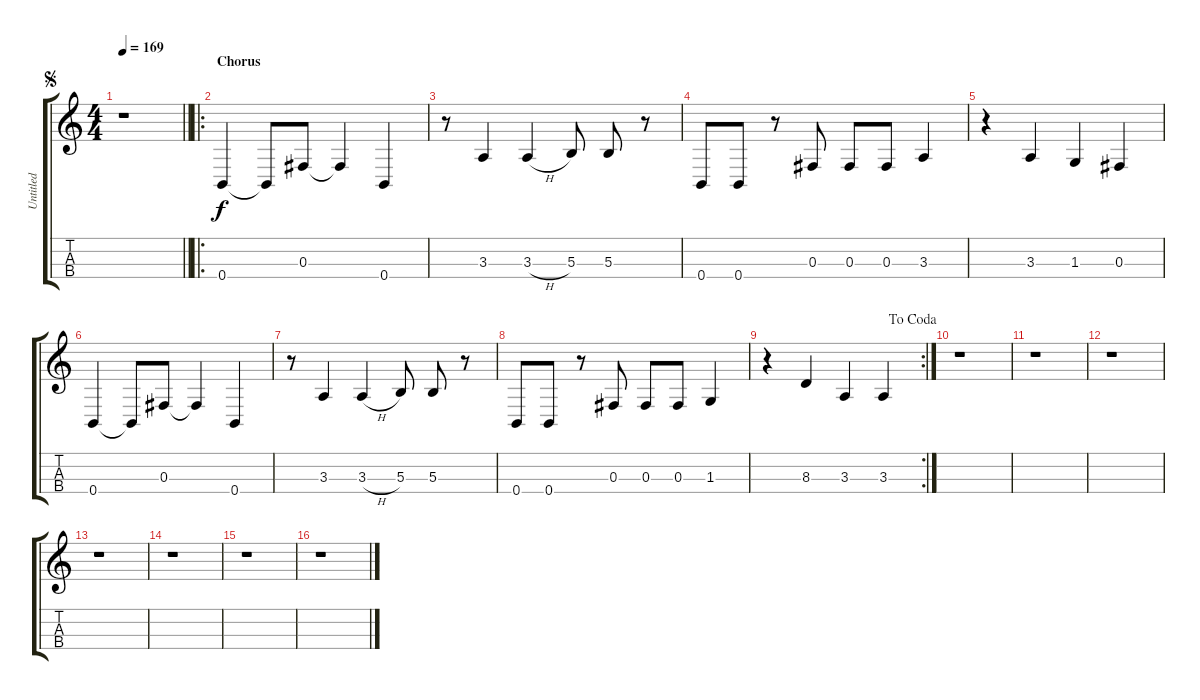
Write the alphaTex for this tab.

\track ("Untitled" "Untitled") {instrument electricbassfinger}
\staff {score tabs}
\tuning (E3 B2 Gb2 B1) {hide}
\ts (4 4)
\jump segno
\tempo 169
\clef g2
\barLineRight lightlight
\ks c
r.1{dy f} |
\ro
\section ("" "Chorus")
0.4.4 0.4{t}.8 0.3.8 0.3{t}.4 0.4.4 |
r.8 3.3.4 3.3{h}.4 5.3.8 5.3.8 r.8 |
0.4.8 0.4.8 r.8 0.3.8 0.3.8 0.3.8 3.3.4 |
r.4 3.3.4 1.3.4 0.3.4 |
0.4.4 0.4{t}.8 0.3.8 0.3{t}.4 0.4.4 |
r.8 3.3.4 3.3{h}.4 5.3.8 5.3.8 r.8 |
0.4.8 0.4.8 r.8 0.3.8 0.3.8 0.3.8 1.3.4 |
\rc 2
\jump dacoda
r.4 8.3.4 3.3.4 3.3.4 |
r.1 |
r.1 |
r.1 |
r.1 |
r.1 |
r.1 |
r.1
